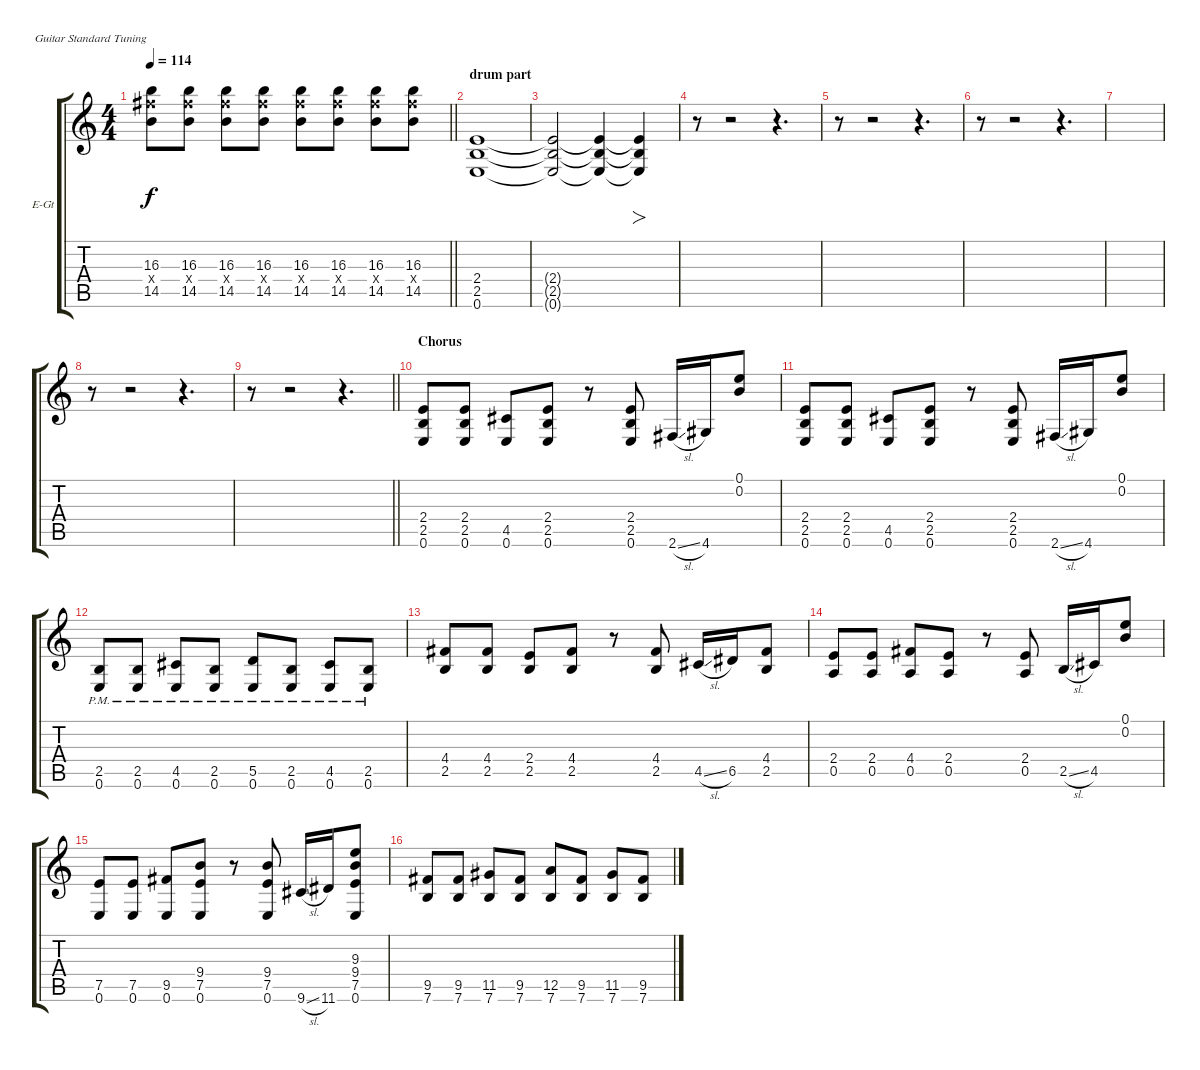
\bracketExtendMode groupsimilarinstruments
\firstSystemTrackNameOrientation horizontal
\otherSystemsTrackNameOrientation horizontal
\track ("Ray Toro" "E-Gt") {instrument overdrivenguitar}
\staff {score tabs}
\tuning (E4 B3 G3 D3 A2 E2)
\ts (4 4)
\tempo 114
\clef g2
\barLineRight lightlight
\ks c
(16.4{x} 14.5 16.3).8{dy f} (16.4{x} 14.5 16.3).8 (16.4{x} 14.5 16.3).8 (16.4{x} 14.5 16.3).8 (16.4{x} 14.5 16.3).8 (16.4{x} 14.5 16.3).8 (16.4{x} 14.5 16.3).8 (16.4{x} 14.5 16.3).8 |
\section ("" "drum part")
(2.5 0.6 2.4).1 |
(2.4{t} 2.5{t} 0.6{t}).2 (0.6{t} 2.5{t} 2.4{t}).4 (2.4{t} 2.5{t} 0.6{t}).4{fo} |
r.8 r.2 r.4{d} |
r.8 r.2 r.4{d} |
r.8 r.2 r.4{d} |
|
r.8 r.2 r.4{d} |
\barLineRight lightlight
r.8 r.2 r.4{d} |
\section ("" "Chorus")
(2.4 2.5 0.6).8 (2.4 2.5 0.6).8 (4.5 0.6).8 (2.4 2.5 0.6).8 r.8 (0.6 2.5 2.4).8 2.6{sl}.16 4.6.16 (0.1 0.2).8 |
(2.4 2.5 0.6).8 (2.4 2.5 0.6).8 (4.5 0.6).8 (2.4 2.5 0.6).8 r.8 (0.6 2.5 2.4).8 2.6{sl}.16 4.6.16 (0.1 0.2).8 |
(2.5{pm} 0.6{pm}).8 (2.5{pm} 0.6{pm}).8 (4.5{pm} 0.6{pm}).8 (2.5{pm} 0.6{pm}).8 (5.5{pm} 0.6{pm}).8 (2.5{pm} 0.6{pm}).8 (4.5{pm} 0.6{pm}).8 (2.5{pm} 0.6{pm}).8 |
(2.5 4.4).8 (2.5 4.4).8 (2.5 2.4).8 (2.5 4.4).8 r.8 (2.5 4.4).8 4.5{sl}.16 6.5.16 (2.5 4.4).8 |
(0.5 2.4).8 (0.5 2.4).8 (0.5 4.4).8 (0.5 2.4).8 r.8 (0.5 2.4).8 2.5{sl}.16 4.5.16 (0.1 0.2).8 |
(7.5 0.6).8 (7.5 0.6).8 (0.6 9.5).8 (0.6 7.5 9.4).8 r.8 (7.5 0.6 9.4).8 9.6{sl}.16 11.6.16 (7.5 9.4 0.6 9.3).8 |
(9.5 7.6).8 (9.5 7.6).8 (11.5 7.6).8 (9.5 7.6).8 (12.5 7.6).8 (9.5 7.6).8 (11.5 7.6).8 (9.5 7.6).8
